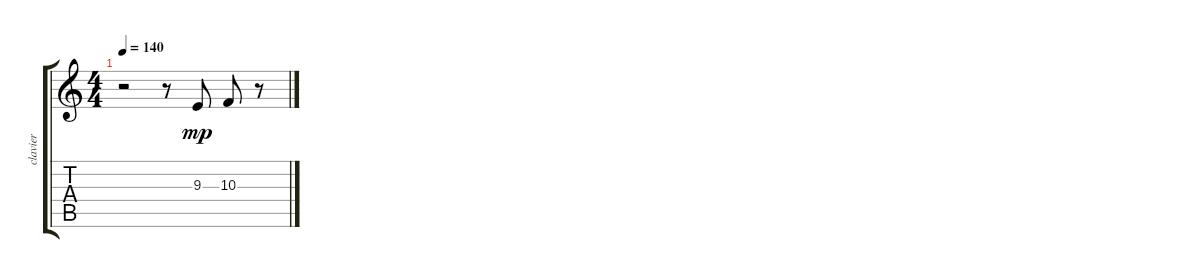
\track ("clavier" "clavier") {instrument stringensemble1}
\staff {score tabs}
\tuning (E4 B3 G3 D3 A2 E2) {hide}
\ts (4 4)
\tempo 140
\clef g2
\ks c
r.2{dy mp} r.8 9.3.8 10.3.8 r.8
